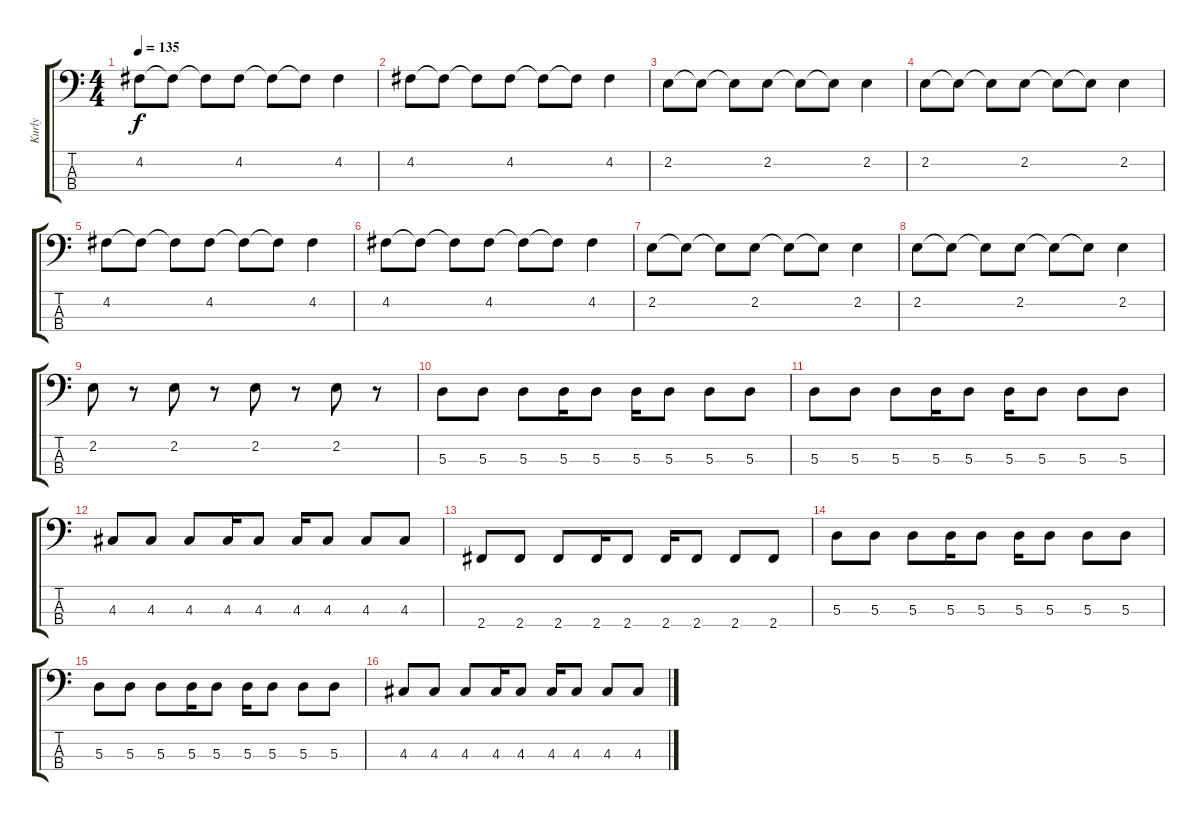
\track ("Kurly" "Kurly") {instrument electricbasspick}
\staff {score tabs}
\tuning (G2 D2 A1 E1) {hide}
\ts (4 4)
\tempo 135
\clef f4
\ks c
4.2.8{dy f} 4.2{t}.8 4.2{t}.8 4.2.8 4.2{t}.8 4.2{t}.8 4.2.4 |
4.2.8 4.2{t}.8 4.2{t}.8 4.2.8 4.2{t}.8 4.2{t}.8 4.2.4 |
2.2.8 2.2{t}.8 2.2{t}.8 2.2.8 2.2{t}.8 2.2{t}.8 2.2.4 |
2.2.8 2.2{t}.8 2.2{t}.8 2.2.8 2.2{t}.8 2.2{t}.8 2.2.4 |
4.2.8 4.2{t}.8 4.2{t}.8 4.2.8 4.2{t}.8 4.2{t}.8 4.2.4 |
4.2.8 4.2{t}.8 4.2{t}.8 4.2.8 4.2{t}.8 4.2{t}.8 4.2.4 |
2.2.8 2.2{t}.8 2.2{t}.8 2.2.8 2.2{t}.8 2.2{t}.8 2.2.4 |
2.2.8 2.2{t}.8 2.2{t}.8 2.2.8 2.2{t}.8 2.2{t}.8 2.2.4 |
2.2.8 r.8 2.2.8 r.8 2.2.8 r.8 2.2.8 r.8 |
5.3.8 5.3.8 5.3.8 5.3.16 5.3.8 5.3.16 5.3.8 5.3.8 5.3.8 |
5.3.8 5.3.8 5.3.8 5.3.16 5.3.8 5.3.16 5.3.8 5.3.8 5.3.8 |
4.3.8 4.3.8 4.3.8 4.3.16 4.3.8 4.3.16 4.3.8 4.3.8 4.3.8 |
2.4.8 2.4.8 2.4.8 2.4.16 2.4.8 2.4.16 2.4.8 2.4.8 2.4.8 |
5.3.8 5.3.8 5.3.8 5.3.16 5.3.8 5.3.16 5.3.8 5.3.8 5.3.8 |
5.3.8 5.3.8 5.3.8 5.3.16 5.3.8 5.3.16 5.3.8 5.3.8 5.3.8 |
4.3.8 4.3.8 4.3.8 4.3.16 4.3.8 4.3.16 4.3.8 4.3.8 4.3.8
